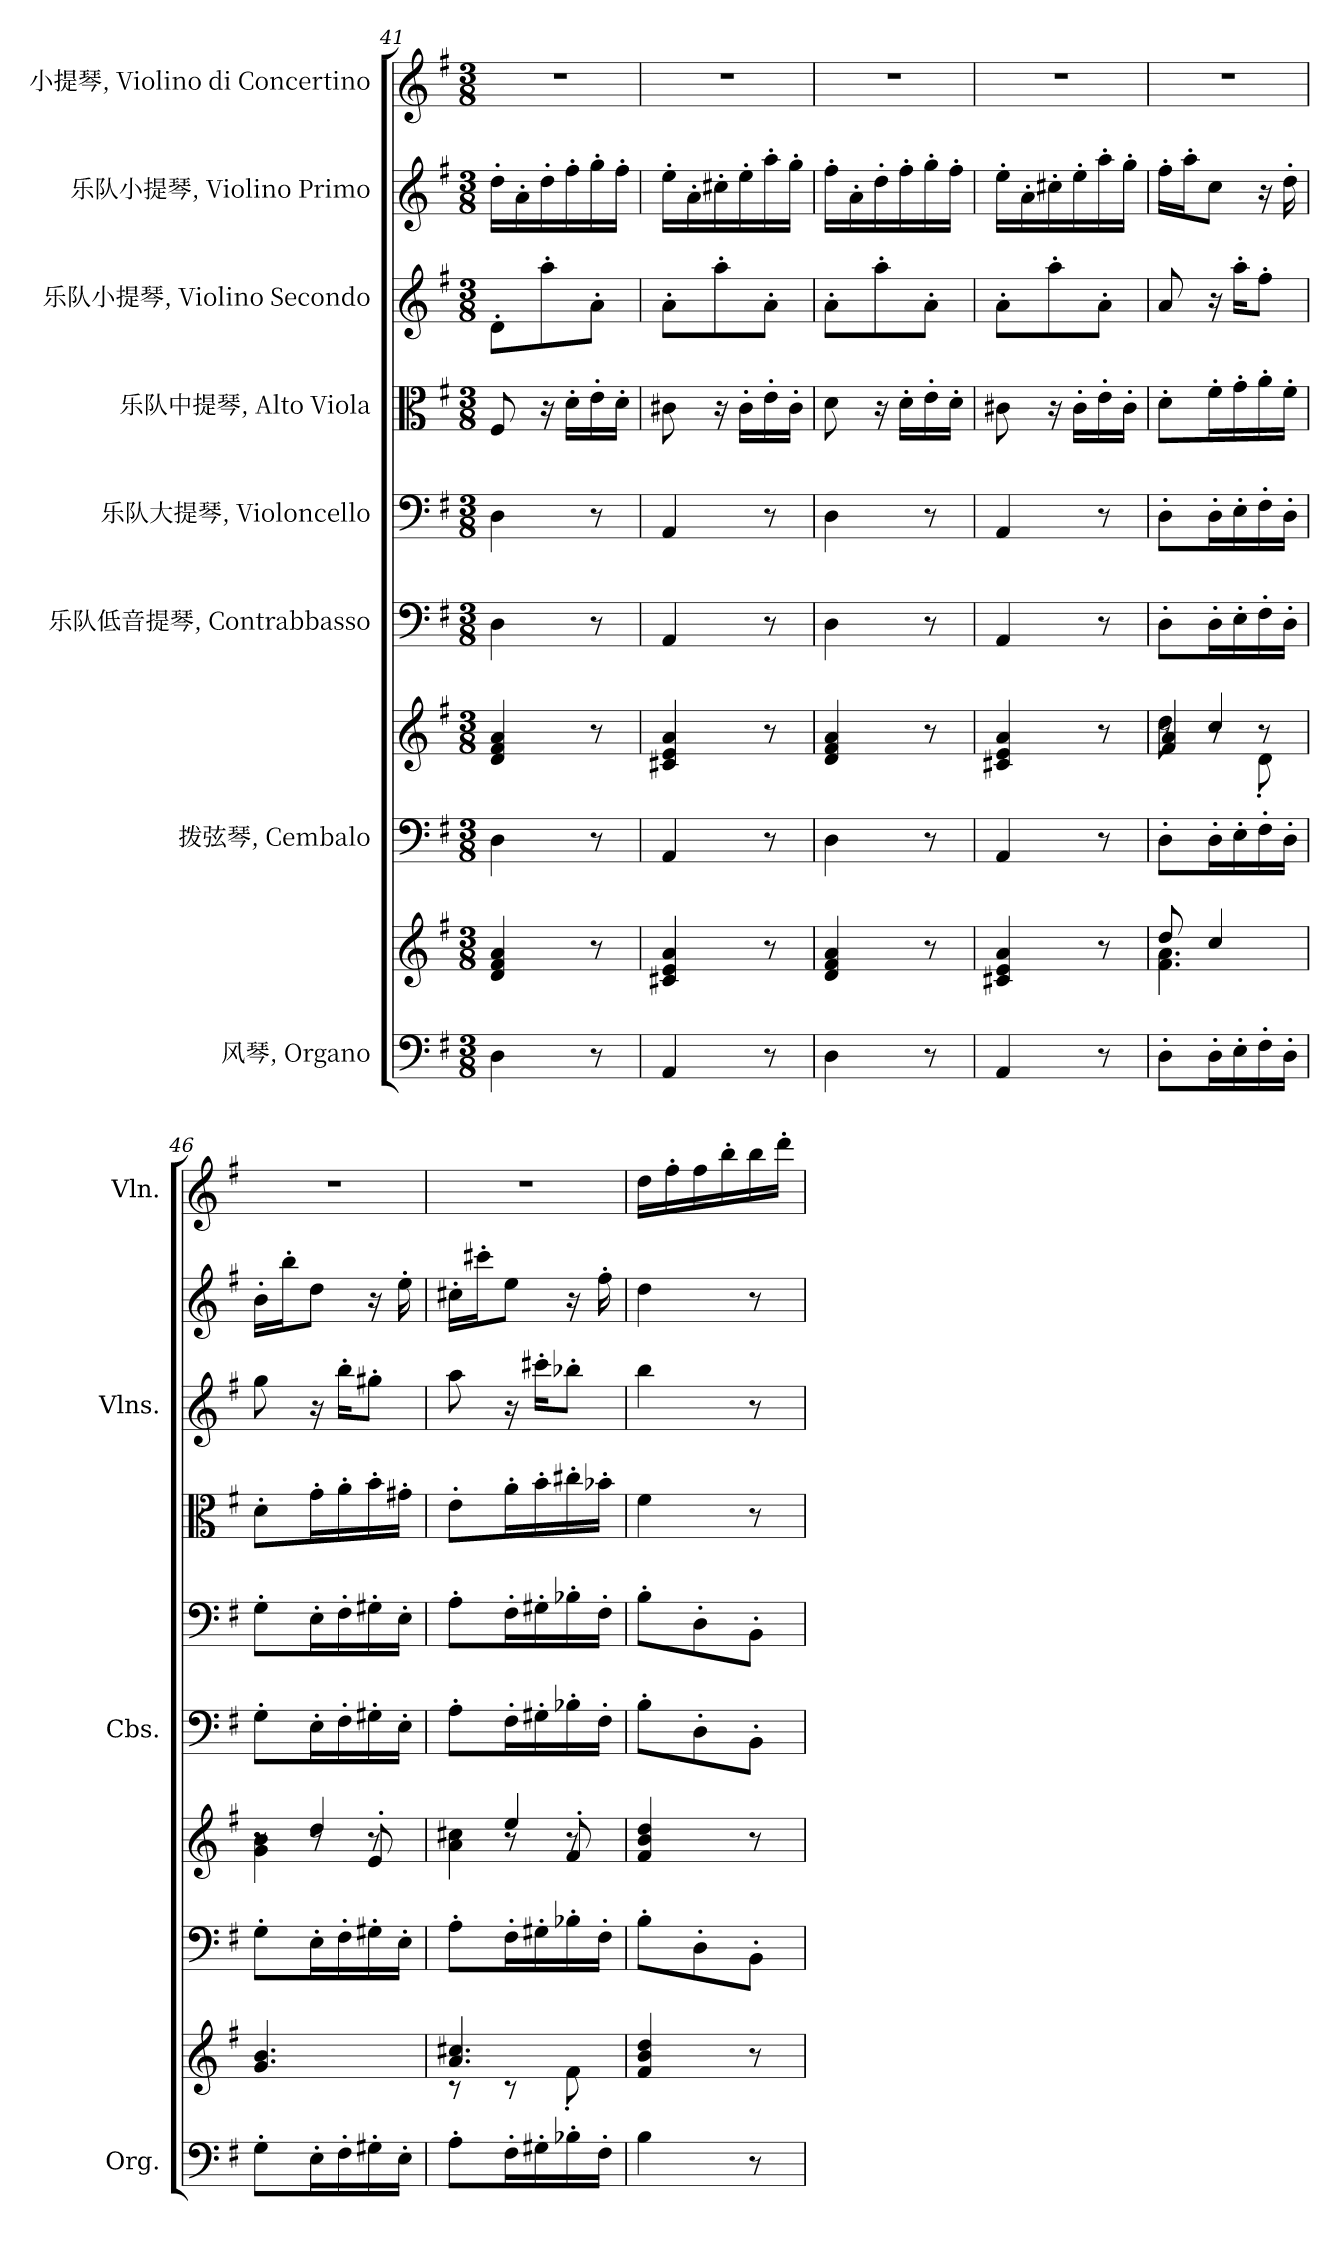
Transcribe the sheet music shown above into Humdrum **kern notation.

**kern	**kern	**kern	**kern	**kern	**kern	**kern	**kern	**kern	**kern
*part8	*part8	*part7	*part7	*part6	*part5	*part4	*part3	*part2	*part1
*staff10	*staff9	*staff8	*staff7	*staff6	*staff5	*staff4	*staff3	*staff2	*staff1
*I"风琴, Organo	*	*I"拨弦琴, Cembalo	*	*I"乐队低音提琴, Contrabbasso	*I"乐队大提琴, Violoncello	*I"乐队中提琴, Alto Viola	*I"乐队小提琴, Violino Secondo	*I"乐队小提琴, Violino Primo	*I"小提琴, Violino di Concertino
*I'Org.	*	*	*	*I'Cbs.	*	*	*I'Vlns.	*	*I'Vln.
!!LO:PB:g=z
*clefF4	*clefG2	*clefF4	*clefG2	*clefF4	*clefF4	*clefC3	*clefG2	*clefG2	*clefG2
*	*	*	*	*ITrd7c12	*	*	*	*	*
*k[f#]	*k[f#]	*k[f#]	*k[f#]	*k[f#]	*k[f#]	*k[f#]	*k[f#]	*k[f#]	*k[f#]
*M3/8	*M3/8	*M3/8	*M3/8	*M3/8	*M3/8	*M3/8	*M3/8	*M3/8	*M3/8
=41	=41	=41	=41	=41	=41	=41	=41	=41	=41
4D\	4d/ 4f#/ 4a/	4D\	4d/ 4f#/ 4a/	4DD\	4D\	8F#/	8d'\L	16dd'\LL	4.r
.	.	.	.	.	.	.	.	16a'\	.
.	.	.	.	.	.	16r	8aa'\	16dd'\	.
.	.	.	.	.	.	16d'\LL	.	16ff#'\	.
8r	8r	8r	8r	8r	8r	16e'\	8a'\J	16gg'\	.
.	.	.	.	.	.	16d'\JJ	.	16ff#'\JJ	.
=42	=42	=42	=42	=42	=42	=42	=42	=42	=42
4AA/	4c#X/ 4e/ 4a/	4AA/	4c#X/ 4e/ 4a/	4AAA/	4AA/	8c#X\	8a'\L	16ee'\LL	4.r
.	.	.	.	.	.	.	.	16a'\	.
.	.	.	.	.	.	16r	8aa'\	16cc#X'\	.
.	.	.	.	.	.	16c#'\LL	.	16ee'\	.
8r	8r	8r	8r	8r	8r	16e'\	8a'\J	16aa'\	.
.	.	.	.	.	.	16c#'\JJ	.	16gg'\JJ	.
=43	=43	=43	=43	=43	=43	=43	=43	=43	=43
4D\	4d/ 4f#/ 4a/	4D\	4d/ 4f#/ 4a/	4DD\	4D\	8d\	8a'\L	16ff#'\LL	4.r
.	.	.	.	.	.	.	.	16a'\	.
.	.	.	.	.	.	16r	8aa'\	16dd'\	.
.	.	.	.	.	.	16d'\LL	.	16ff#'\	.
8r	8r	8r	8r	8r	8r	16e'\	8a'\J	16gg'\	.
.	.	.	.	.	.	16d'\JJ	.	16ff#'\JJ	.
=44	=44	=44	=44	=44	=44	=44	=44	=44	=44
4AA/	4c#X/ 4e/ 4a/	4AA/	4c#X/ 4e/ 4a/	4AAA/	4AA/	8c#X\	8a'\L	16ee'\LL	4.r
.	.	.	.	.	.	.	.	16a'\	.
.	.	.	.	.	.	16r	8aa'\	16cc#X'\	.
.	.	.	.	.	.	16c#'\LL	.	16ee'\	.
8r	8r	8r	8r	8r	8r	16e'\	8a'\J	16aa'\	.
.	.	.	.	.	.	16c#'\JJ	.	16gg'\JJ	.
=45	=45	=45	=45	=45	=45	=45	=45	=45	=45
*	*^	*	*^	*	*	*	*	*	*
*	*	*	*	*	*^	*	*	*	*	*	*
8D'\L	8dd/	4.f#\ 4.a\	8D'\L	8r	8dd\	4f#/ 4a/	8DD'\L	8D'\L	8d'\L	8a/	16ff#'\LL	4.r
.	.	.	.	.	.	.	.	.	.	.	16aa'\J	.
16D'\L	4cc/	.	16D'\L	4cc/	8r	.	16DD'\L	16D'\L	16f#'\L	16r	8cc\J	.
16E'\	.	.	16E'\	.	.	.	16EE'\	16E'\	16g'\	16aa'\KL	.	.
16F#'\	.	.	16F#'\	.	8d'\	8r	16FF#'\	16F#'\	16a'\	8ff#'\J	16r	.
16D'\JJ	.	.	16D'\JJ	.	.	.	16DD'\JJ	16D'\JJ	16f#'\JJ	.	16dd'\	.
*	*v	*v	*	*	*	*	*	*	*	*	*	*
!!LO:PB:g=z
=46	=46	=46	=46	=46	=46	=46	=46	=46	=46	=46	=46
8G'\L	4.g/ 4.b/	8G'\L	8r	4g\ 4b\	8r	8GG'\L	8G'\L	8d'\L	8gg\	16b'\LL	4.r
.	.	.	.	.	.	.	.	.	.	16bb'\J	.
16E'\L	.	16E'\L	4dd/	.	8r	16EE'\L	16E'\L	16g'\L	16r	8dd\J	.
16F#'\	.	16F#'\	.	.	.	16FF#'\	16F#'\	16a'\	16bb'\KL	.	.
16G#X'\	.	16G#X'\	.	8r	8e'/	16GG#X'\	16G#X'\	16b'\	8gg#X'\J	16r	.
16E'\JJ	.	16E'\JJ	.	.	.	16EE'\JJ	16E'\JJ	16g#X'\JJ	.	16ee'\	.
=47	=47	=47	=47	=47	=47	=47	=47	=47	=47	=47	=47
*	*^	*	*	*	*	*	*	*	*	*	*
8A'\L	4.a/ 4.cc#X/	8r	8A'\L	8r	4a\ 4cc#X\	8r	8AA'\L	8A'\L	8e'\L	8aa\	16cc#X'\LL	4.r
.	.	.	.	.	.	.	.	.	.	.	16ccc#X'\J	.
16F#'\L	.	8r	16F#'\L	4ee/	.	8r	16FF#'\L	16F#'\L	16a'\L	16r	8ee\J	.
16G#X'\	.	.	16G#X'\	.	.	.	16GG#X'\	16G#X'\	16b'\	16ccc#X'\KL	.	.
16B-X'\	.	8f#'\	16B-X'\	.	8r	8f#'/	16BB-X'\	16B-X'\	16cc#X'\	8bb-X'\J	16r	.
16F#'\JJ	.	.	16F#'\JJ	.	.	.	16FF#'\JJ	16F#'\JJ	16b-X'\JJ	.	16ff#'\	.
*	*v	*v	*	*v	*v	*v	*	*	*	*	*	*
=48	=48	=48	=48	=48	=48	=48	=48	=48	=48
4B\	4f#/ 4b/ 4dd/	8B'\L	4f#/ 4b/ 4dd/	8BB'\L	8B'\L	4f#\	4bb\	4dd\	16dd\LL
.	.	.	.	.	.	.	.	.	16ff#'\
.	.	8D'\	.	8DD'\	8D'\	.	.	.	16ff#\
.	.	.	.	.	.	.	.	.	16bb'\
8r	8r	8BB'\J	8r	8BBB'\J	8BB'\J	8r	8r	8r	16bb\
.	.	.	.	.	.	.	.	.	16ddd'\JJ
=	=	=	=	=	=	=	=	=	=
*-	*-	*-	*-	*-	*-	*-	*-	*-	*-
